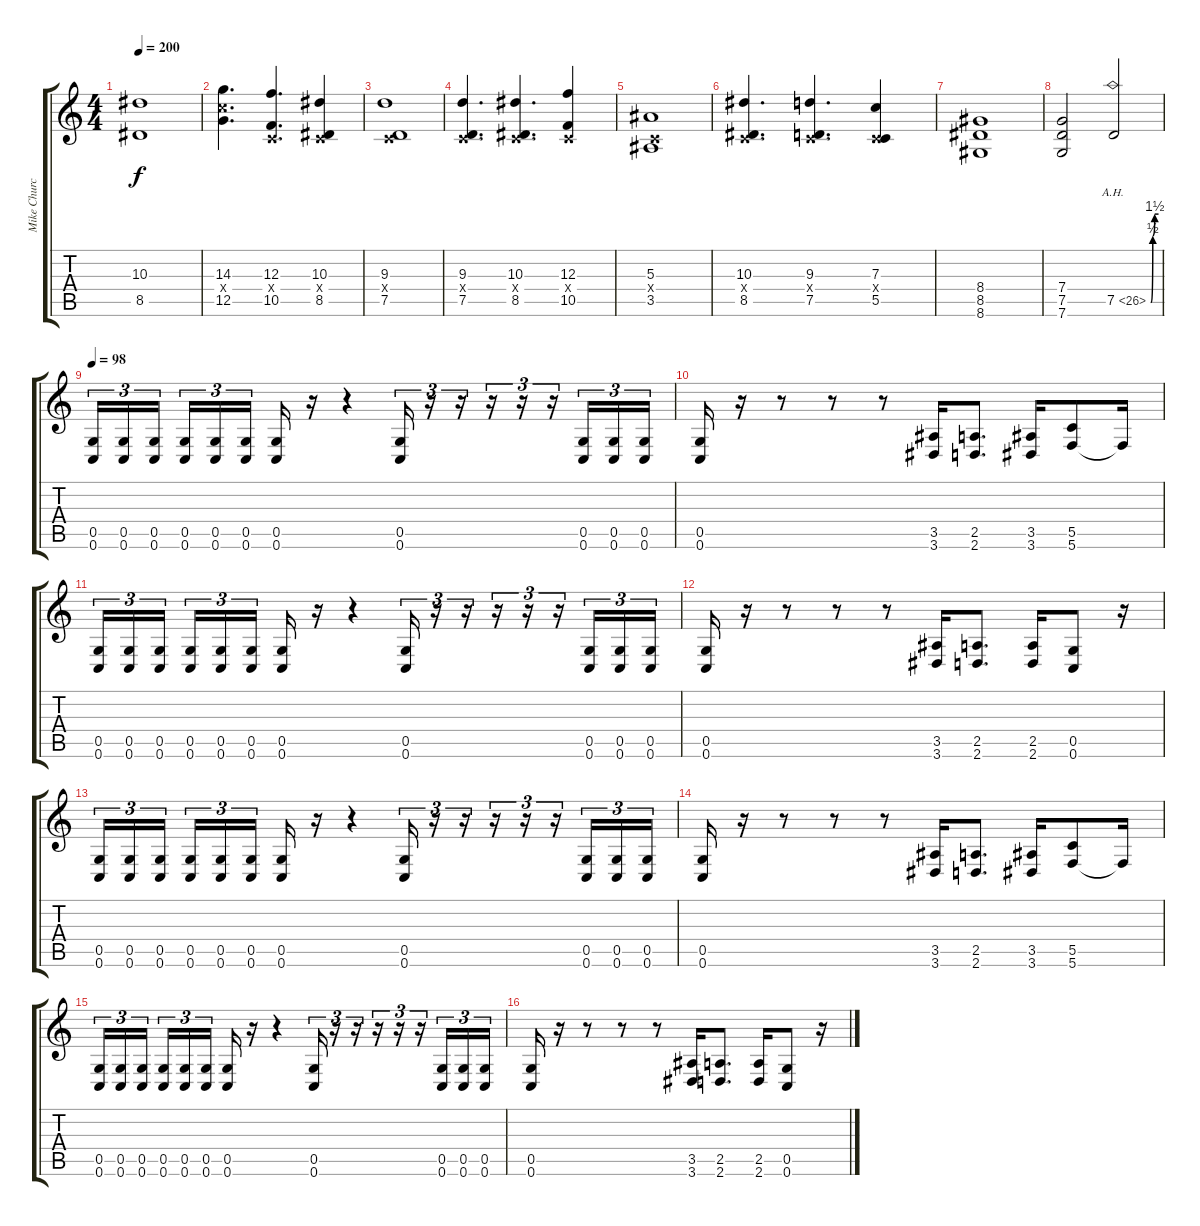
\track ("Mike Church" "Mike Churc") {instrument distortionguitar}
\staff {score tabs}
\tuning (D4 A4 F3 C3 G2 C2) {hide}
\ts (4 4)
\tempo 200
\clef g2
\ks c
(10.3 8.5).1{dy f} |
(14.3 12.4{x} 12.5).4{d} (12.3 0.4{x} 10.5).4{d} (10.3 0.4{x} 8.5).4 |
(9.3 0.4{x} 7.5).1 |
(9.3 0.4{x} 7.5).4{d} (10.3 0.4{x} 8.5).4{d} (12.3 0.4{x} 10.5).4 |
(5.3 0.4{x} 3.5).1 |
(10.3 0.4{x} 8.5).4{d} (9.3 0.4{x} 7.5).4{d} (7.3 0.4{x} 5.5).4 |
(8.4 8.5 8.6).1 |
(7.4 7.5 7.6).2 7.5{be (custom 0 0 15 2 30 6 60 6) ah 19}.2 |
\tempo 98
(0.5 0.6).16{tu (3 2)} (0.5 0.6).16{tu (3 2)} (0.5 0.6).16{tu (3 2) beam splitsecondary} (0.5 0.6).16{tu (3 2)} (0.5 0.6).16{tu (3 2)} (0.5 0.6).16{tu (3 2)} (0.5 0.6).16 r.16 r.4 (0.5 0.6).16{tu (3 2)} r.16{tu (3 2)} r.16{tu (3 2)} r.16{tu (3 2)} r.16{tu (3 2)} r.16{tu (3 2)} (0.5 0.6).16{tu (3 2)} (0.5 0.6).16{tu (3 2)} (0.5 0.6).16{tu (3 2)} |
(0.5 0.6).16 r.16 r.8 r.8 r.8 (3.5 3.6).16 (2.5 2.6).8{d} (3.5 3.6).16 (5.5 5.6).8 5.6{t}.16 |
(0.5 0.6).16{tu (3 2)} (0.5 0.6).16{tu (3 2)} (0.5 0.6).16{tu (3 2) beam splitsecondary} (0.5 0.6).16{tu (3 2)} (0.5 0.6).16{tu (3 2)} (0.5 0.6).16{tu (3 2)} (0.5 0.6).16 r.16 r.4 (0.5 0.6).16{tu (3 2)} r.16{tu (3 2)} r.16{tu (3 2)} r.16{tu (3 2)} r.16{tu (3 2)} r.16{tu (3 2)} (0.5 0.6).16{tu (3 2)} (0.5 0.6).16{tu (3 2)} (0.5 0.6).16{tu (3 2)} |
(0.5 0.6).16 r.16 r.8 r.8 r.8 (3.5 3.6).16 (2.5 2.6).8{d} (2.5 2.6).16 (0.5 0.6).8 r.16 |
(0.5 0.6).16{tu (3 2)} (0.5 0.6).16{tu (3 2)} (0.5 0.6).16{tu (3 2) beam splitsecondary} (0.5 0.6).16{tu (3 2)} (0.5 0.6).16{tu (3 2)} (0.5 0.6).16{tu (3 2)} (0.5 0.6).16 r.16 r.4 (0.5 0.6).16{tu (3 2)} r.16{tu (3 2)} r.16{tu (3 2)} r.16{tu (3 2)} r.16{tu (3 2)} r.16{tu (3 2)} (0.5 0.6).16{tu (3 2)} (0.5 0.6).16{tu (3 2)} (0.5 0.6).16{tu (3 2)} |
(0.5 0.6).16 r.16 r.8 r.8 r.8 (3.5 3.6).16 (2.5 2.6).8{d} (3.5 3.6).16 (5.5 5.6).8 5.6{t}.16 |
(0.5 0.6).16{tu (3 2)} (0.5 0.6).16{tu (3 2)} (0.5 0.6).16{tu (3 2) beam splitsecondary} (0.5 0.6).16{tu (3 2)} (0.5 0.6).16{tu (3 2)} (0.5 0.6).16{tu (3 2)} (0.5 0.6).16 r.16 r.4 (0.5 0.6).16{tu (3 2)} r.16{tu (3 2)} r.16{tu (3 2)} r.16{tu (3 2)} r.16{tu (3 2)} r.16{tu (3 2)} (0.5 0.6).16{tu (3 2)} (0.5 0.6).16{tu (3 2)} (0.5 0.6).16{tu (3 2)} |
(0.5 0.6).16 r.16 r.8 r.8 r.8 (3.5 3.6).16 (2.5 2.6).8{d} (2.5 2.6).16 (0.5 0.6).8 r.16
